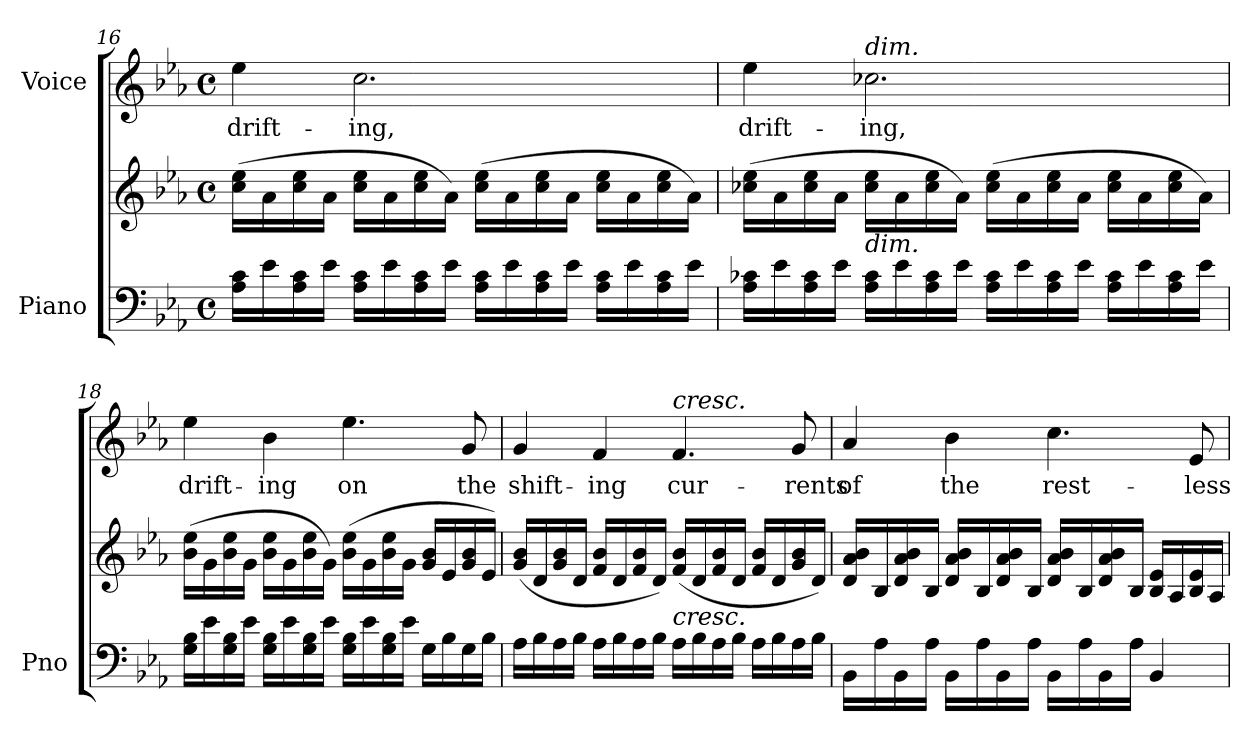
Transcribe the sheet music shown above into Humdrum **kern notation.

**kern	**kern	**kern	**text
*part2	*part2	*part1	*part1
*staff3	*staff2	*staff1	*staff1
*I"Piano	*	*I"Voice	*
*I'Pno	*	*	*
!!LO:PB:g=z
*clefF4	*clefG2	*clefG2	*
*k[b-e-a-]	*k[b-e-a-]	*k[b-e-a-]	*
*M4/4	*M4/4	*M4/4	*
*met(c)	*met(c)	*met(c)	*
=16	=16	=16	=16
!	!	!	!LO:LY:b
16A-\ 16c\LL	(16cc\ 16ee-\LL	4ee-\	drift-
16e-\	16a-\	.	.
16A-\ 16c\	16cc\ 16ee-\	.	.
16e-\JJ	16a-\JJ	.	.
!	!	!	!LO:LY:b
16A-\ 16c\LL	16cc\ 16ee-\LL	2.cc\	-ing,
16e-\	16a-\	.	.
16A-\ 16c\	16cc\ 16ee-\	.	.
16e-\JJ	16a-\JJ)	.	.
16A-\ 16c\LL	(16cc\ 16ee-\LL	.	.
16e-\	16a-\	.	.
16A-\ 16c\	16cc\ 16ee-\	.	.
16e-\JJ	16a-\JJ	.	.
16A-\ 16c\LL	16cc\ 16ee-\LL	.	.
16e-\	16a-\	.	.
16A-\ 16c\	16cc\ 16ee-\	.	.
16e-\JJ	16a-\JJ)	.	.
!!LO:PB:g=z
=17	=17	=17	=17
!	!	!	!LO:LY:b
16A-\ 16c-X\LL	(16cc-X\ 16ee-\LL	4ee-\	drift-
16e-\	16a-\	.	.
16A-\ 16c-\	16cc-\ 16ee-\	.	.
16e-\JJ	16a-\JJ	.	.
!	!	!LO:TX:a:i:t=dim.	!
!	!LO:TX:b:i:t=dim.	!	!
!	!	!	!LO:LY:b
16A-\ 16c-\LL	16cc-\ 16ee-\LL	2.cc-X\	-ing,
16e-\	16a-\	.	.
16A-\ 16c-\	16cc-\ 16ee-\	.	.
16e-\JJ	16a-\JJ)	.	.
16A-\ 16c-\LL	(16cc-\ 16ee-\LL	.	.
16e-\	16a-\	.	.
16A-\ 16c-\	16cc-\ 16ee-\	.	.
16e-\JJ	16a-\JJ	.	.
16A-\ 16c-\LL	16cc-\ 16ee-\LL	.	.
16e-\	16a-\	.	.
16A-\ 16c-\	16cc-\ 16ee-\	.	.
16e-\JJ	16a-\JJ)	.	.
!!LO:LB:g=z
=18	=18	=18	=18
!	!	!	!LO:LY:b
16G\ 16B-\LL	(16b-\ 16ee-\LL	4ee-\	drift-
16e-\	16g\	.	.
16G\ 16B-\	16b-\ 16ee-\	.	.
16e-\JJ	16g\JJ	.	.
!	!	!	!LO:LY:b
16G\ 16B-\LL	16b-\ 16ee-\LL	4b-\	-ing
16e-\	16g\	.	.
16G\ 16B-\	16b-\ 16ee-\	.	.
16e-\JJ	16g\JJ)	.	.
!	!	!	!LO:LY:b
16G\ 16B-\LL	(16b-\ 16ee-\LL	4.ee-\	on
16e-\	16g\	.	.
16G\ 16B-\	16b-\ 16ee-\	.	.
16e-\JJ	16g\JJ	.	.
16G\LL	16g/ 16b-/LL	.	.
16B-\	16e-/	.	.
!	!	!	!LO:LY:b
16G\	16g/ 16b-/	8g/	the
16B-\JJ	16e-/JJ)	.	.
!!LO:LB:g=z
=19	=19	=19	=19
!	!	!	!LO:LY:b
16A-\LL	(16g/ 16b-/LL	4g/	shift-
16B-\	16d/	.	.
16A-\	16g/ 16b-/	.	.
16B-\JJ	16d/JJ	.	.
!	!	!	!LO:LY:b
16A-\LL	16f/ 16b-/LL	4f/	-ing
16B-\	16d/	.	.
16A-\	16f/ 16b-/	.	.
16B-\JJ	16d/JJ)	.	.
!	!	!LO:TX:a:i:t=cresc.	!
!	!LO:TX:b:i:t=cresc.	!	!
!	!	!	!LO:LY:b
16A-\LL	(16f/ 16b-/LL	4.f/	cur-
16B-\	16d/	.	.
16A-\	16f/ 16b-/	.	.
16B-\JJ	16d/JJ	.	.
16A-\LL	16f/ 16b-/LL	.	.
16B-\	16d/	.	.
!	!	!	!LO:LY:b
16A-\	16g/ 16b-/	8g/	-rents
16B-\JJ	16d/JJ)	.	.
!!LO:LB:g=z
=20	=20	=20	=20
!	!	!	!LO:LY:b
16BB-\LL	16d/ 16a-/ 16b-/LL	4a-/	of
16A-\	16B-/	.	.
16BB-\	16d/ 16a-/ 16b-/	.	.
16A-\JJ	16B-/JJ	.	.
!	!	!	!LO:LY:b
16BB-\LL	16d/ 16a-/ 16b-/LL	4b-\	the
16A-\	16B-/	.	.
16BB-\	16d/ 16a-/ 16b-/	.	.
16A-\JJ	16B-/JJ	.	.
!	!	!	!LO:LY:b
16BB-\LL	16d/ 16a-/ 16b-/LL	4.cc\	rest-
16A-\	16B-/	.	.
16BB-\	16d/ 16a-/ 16b-/	.	.
16A-\JJ	16B-/JJ	.	.
4BB-/	16B-/ 16e-/LL	.	.
.	16A-/	.	.
!	!	!	!LO:LY:b
.	16B-/ 16e-/	8e-/	-less
.	16A-/JJ	.	.
=	=	=	=
*-	*-	*-	*-
